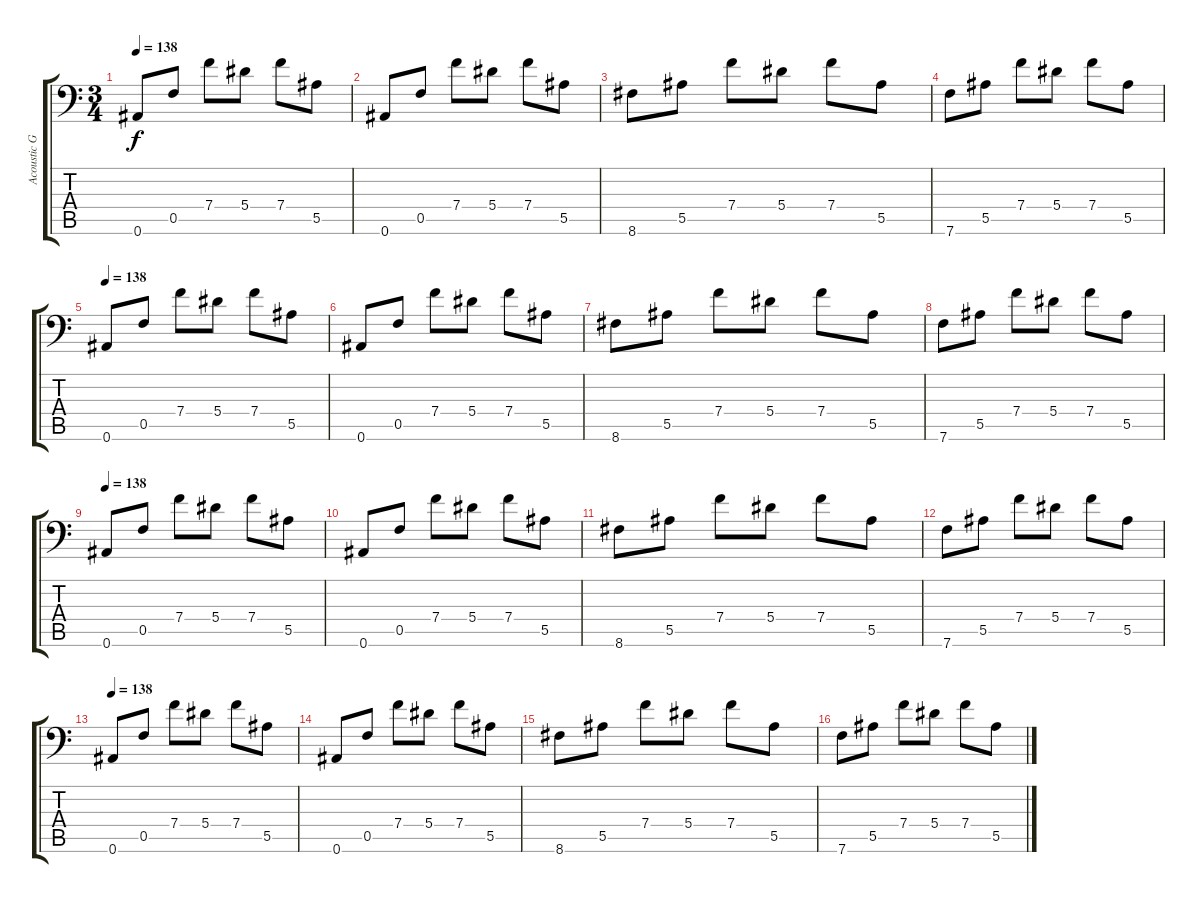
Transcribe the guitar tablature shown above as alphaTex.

\track ("Acoustic Guitar" "Acoustic G") {instrument acousticguitarsteel}
\staff {score tabs}
\tuning (C4 G3 Eb3 Bb2 F2 Bb1) {hide}
\ts (3 4)
\tempo 138
\clef f4
\ks c
0.6.8{dy f} 0.5.8 7.4.8 5.4.8 7.4.8 5.5.8 |
0.6.8 0.5.8 7.4.8 5.4.8 7.4.8 5.5.8 |
8.6.8 5.5.8 7.4.8 5.4.8 7.4.8 5.5.8 |
7.6.8 5.5.8 7.4.8 5.4.8 7.4.8 5.5.8 |
\tempo 138
0.6.8 0.5.8 7.4.8 5.4.8 7.4.8 5.5.8 |
0.6.8 0.5.8 7.4.8 5.4.8 7.4.8 5.5.8 |
8.6.8 5.5.8 7.4.8 5.4.8 7.4.8 5.5.8 |
7.6.8 5.5.8 7.4.8 5.4.8 7.4.8 5.5.8 |
\tempo 138
0.6.8 0.5.8 7.4.8 5.4.8 7.4.8 5.5.8 |
0.6.8 0.5.8 7.4.8 5.4.8 7.4.8 5.5.8 |
8.6.8 5.5.8 7.4.8 5.4.8 7.4.8 5.5.8 |
7.6.8 5.5.8 7.4.8 5.4.8 7.4.8 5.5.8 |
\tempo 138
0.6.8 0.5.8 7.4.8 5.4.8 7.4.8 5.5.8 |
0.6.8 0.5.8 7.4.8 5.4.8 7.4.8 5.5.8 |
8.6.8 5.5.8 7.4.8 5.4.8 7.4.8 5.5.8 |
7.6.8 5.5.8 7.4.8 5.4.8 7.4.8 5.5.8
